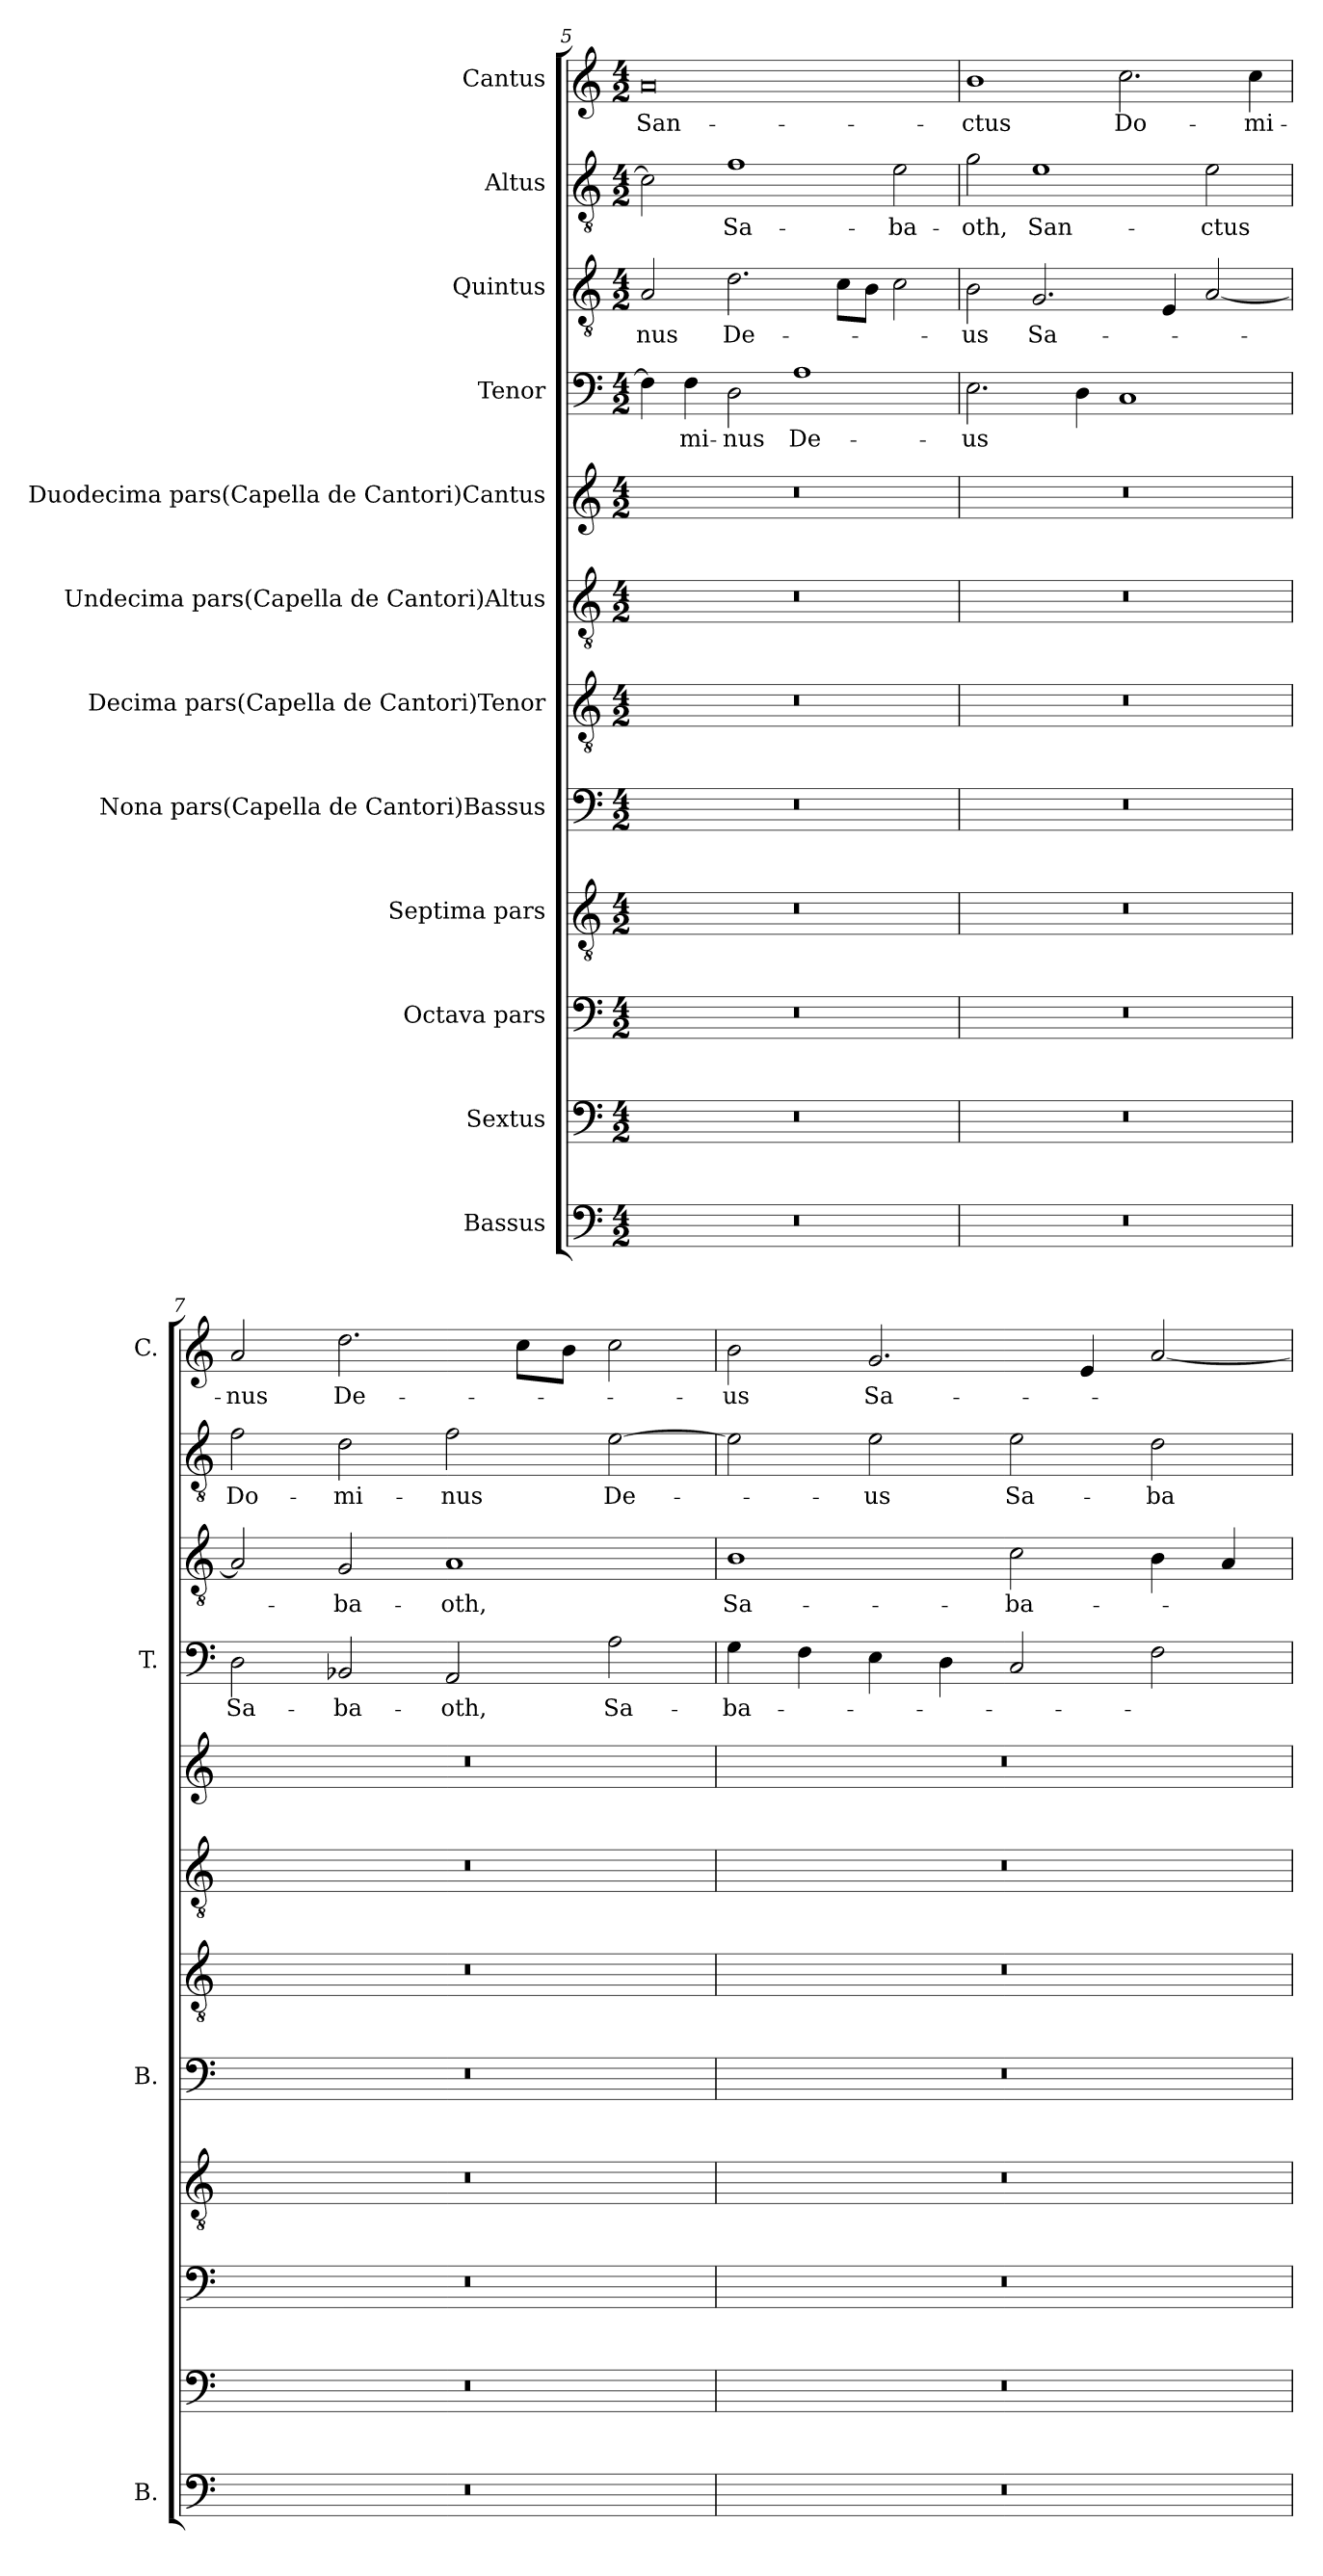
**kern	**kern	**kern	**kern	**kern	**kern	**kern	**kern	**kern	**text	**kern	**text	**kern	**text	**kern	**text
*part12	*part11	*part10	*part9	*part8	*part7	*part6	*part5	*part4	*part4	*part3	*part3	*part2	*part2	*part1	*part1
*staff12	*staff11	*staff10	*staff9	*staff8	*staff7	*staff6	*staff5	*staff4	*staff4	*staff3	*staff3	*staff2	*staff2	*staff1	*staff1
*I"Bassus	*I"Sextus	*I"Octava pars	*I"Septima pars	*I"Nona pars(Capella de Cantori)Bassus	*I"Decima pars(Capella de Cantori)Tenor	*I"Undecima pars(Capella de Cantori)Altus	*I"Duodecima pars(Capella de Cantori)Cantus	*I"Tenor	*	*I"Quintus	*	*I"Altus	*	*I"Cantus	*
*I'B.	*	*	*	*I'B.	*	*	*	*I'T.	*	*	*	*	*	*I'C.	*
*clefF4	*clefF4	*clefF4	*clefGv2	*clefF4	*clefGv2	*clefGv2	*clefG2	*clefF4	*	*clefGv2	*	*clefGv2	*	*clefG2	*
*	*	*	*ITrd7c12	*	*ITrd7c12	*ITrd7c12	*	*	*	*ITrd7c12	*	*ITrd7c12	*	*	*
*k[]	*k[]	*k[]	*k[]	*k[]	*k[]	*k[]	*k[]	*k[]	*	*k[]	*	*k[]	*	*k[]	*
*a:	*a:	*a:	*a:	*a:	*a:	*a:	*a:	*a:	*	*a:	*	*a:	*	*a:	*
*M4/2	*M4/2	*M4/2	*M4/2	*M4/2	*M4/2	*M4/2	*M4/2	*M4/2	*	*M4/2	*	*M4/2	*	*M4/2	*
=5	=5	=5	=5	=5	=5	=5	=5	=5	=5	=5	=5	=5	=5	=5	=5
!LO:N:vis=1	!LO:N:vis=1	!LO:N:vis=1	!LO:N:vis=1	!LO:N:vis=1	!LO:N:vis=1	!LO:N:vis=1	!LO:N:vis=1	!	!	!	!LO:LY:b	!	!	!	!LO:LY:b
0r	0r	0r	0r	0r	0r	0r	0r	4F\]	.	2AA/	-nus	2C\]	.	0a	San-
!	!	!	!	!	!	!	!	!	!LO:LY:b	!	!	!	!	!	!
.	.	.	.	.	.	.	.	4F\	-mi-	.	.	.	.	.	.
!	!	!	!	!	!	!	!	!	!LO:LY:b	!	!LO:LY:b	!	!LO:LY:b	!	!
.	.	.	.	.	.	.	.	2D\	-nus	2.D\	De-	1F	Sa-	.	.
!	!	!	!	!	!	!	!	!	!LO:LY:b	!	!	!	!	!	!
.	.	.	.	.	.	.	.	1A	De-	.	.	.	.	.	.
.	.	.	.	.	.	.	.	.	.	8C\L	.	.	.	.	.
.	.	.	.	.	.	.	.	.	.	8BB\J	.	.	.	.	.
!	!	!	!	!	!	!	!	!	!	!	!	!	!LO:LY:b	!	!
.	.	.	.	.	.	.	.	.	.	2C\	.	2E\	-ba-	.	.
!!LO:PB:g=z
=6	=6	=6	=6	=6	=6	=6	=6	=6	=6	=6	=6	=6	=6	=6	=6
!LO:N:vis=1	!LO:N:vis=1	!LO:N:vis=1	!LO:N:vis=1	!LO:N:vis=1	!LO:N:vis=1	!LO:N:vis=1	!LO:N:vis=1	!	!LO:LY:b	!	!LO:LY:b	!	!LO:LY:b	!	!LO:LY:b
0r	0r	0r	0r	0r	0r	0r	0r	2.E\	-us	2BB\	-us	2G\	-oth,	1b	-ctus
!	!	!	!	!	!	!	!	!	!	!	!LO:LY:b	!	!LO:LY:b	!	!
.	.	.	.	.	.	.	.	.	.	2.GG/	Sa-	1E	San-	.	.
.	.	.	.	.	.	.	.	4D\	.	.	.	.	.	.	.
!	!	!	!	!	!	!	!	!	!	!	!	!	!	!	!LO:LY:b
.	.	.	.	.	.	.	.	1C	.	.	.	.	.	2.cc\	Do-
.	.	.	.	.	.	.	.	.	.	4EE/	.	.	.	.	.
!	!	!	!	!	!	!	!	!	!	!	!	!	!LO:LY:b	!	!
.	.	.	.	.	.	.	.	.	.	[<2AA/	.	2E\	-ctus	.	.
!	!	!	!	!	!	!	!	!	!	!	!	!	!	!	!LO:LY:b
.	.	.	.	.	.	.	.	.	.	.	.	.	.	4cc\	-mi-
=7	=7	=7	=7	=7	=7	=7	=7	=7	=7	=7	=7	=7	=7	=7	=7
!LO:N:vis=1	!LO:N:vis=1	!LO:N:vis=1	!LO:N:vis=1	!LO:N:vis=1	!LO:N:vis=1	!LO:N:vis=1	!LO:N:vis=1	!	!LO:LY:b	!	!	!	!LO:LY:b	!	!LO:LY:b
0r	0r	0r	0r	0r	0r	0r	0r	2D\	Sa-	2AA/]	.	2F\	Do-	2a/	-nus
!	!	!	!	!	!	!	!	!	!LO:LY:b	!	!LO:LY:b	!	!LO:LY:b	!	!LO:LY:b
.	.	.	.	.	.	.	.	2BB-X/	-ba-	2GG/	-ba-	2D\	-mi-	2.dd\	De-
!	!	!	!	!	!	!	!	!	!LO:LY:b	!	!LO:LY:b	!	!LO:LY:b	!	!
.	.	.	.	.	.	.	.	2AA/	-oth,	1AA	-oth,	2F\	-nus	.	.
.	.	.	.	.	.	.	.	.	.	.	.	.	.	8cc\L	.
.	.	.	.	.	.	.	.	.	.	.	.	.	.	8b\J	.
!	!	!	!	!	!	!	!	!	!LO:LY:b	!	!	!	!LO:LY:b	!	!
.	.	.	.	.	.	.	.	2A\	Sa-	.	.	[>2E\	De-	2cc\	.
=8	=8	=8	=8	=8	=8	=8	=8	=8	=8	=8	=8	=8	=8	=8	=8
!LO:N:vis=1	!LO:N:vis=1	!LO:N:vis=1	!LO:N:vis=1	!LO:N:vis=1	!LO:N:vis=1	!LO:N:vis=1	!LO:N:vis=1	!	!LO:LY:b	!	!LO:LY:b	!	!	!	!LO:LY:b
0r	0r	0r	0r	0r	0r	0r	0r	4G\	-ba-	1BB	Sa-	2E\]	.	2b\	-us
.	.	.	.	.	.	.	.	4F\	.	.	.	.	.	.	.
!	!	!	!	!	!	!	!	!	!	!	!	!	!LO:LY:b	!	!LO:LY:b
.	.	.	.	.	.	.	.	4E\	.	.	.	2E\	-us	2.g/	Sa-
.	.	.	.	.	.	.	.	4D\	.	.	.	.	.	.	.
!	!	!	!	!	!	!	!	!	!	!	!LO:LY:b	!	!LO:LY:b	!	!
.	.	.	.	.	.	.	.	2C/	.	2C\	-ba-	2E\	Sa-	.	.
.	.	.	.	.	.	.	.	.	.	.	.	.	.	4e/	.
!	!	!	!	!	!	!	!	!	!	!	!	!	!LO:LY:b	!	!
.	.	.	.	.	.	.	.	2F\	.	4BB\	.	2D\	-ba-	[<2a/	.
.	.	.	.	.	.	.	.	.	.	4AA/	.	.	.	.	.
=	=	=	=	=	=	=	=	=	=	=	=	=	=	=	=
*-	*-	*-	*-	*-	*-	*-	*-	*-	*-	*-	*-	*-	*-	*-	*-
